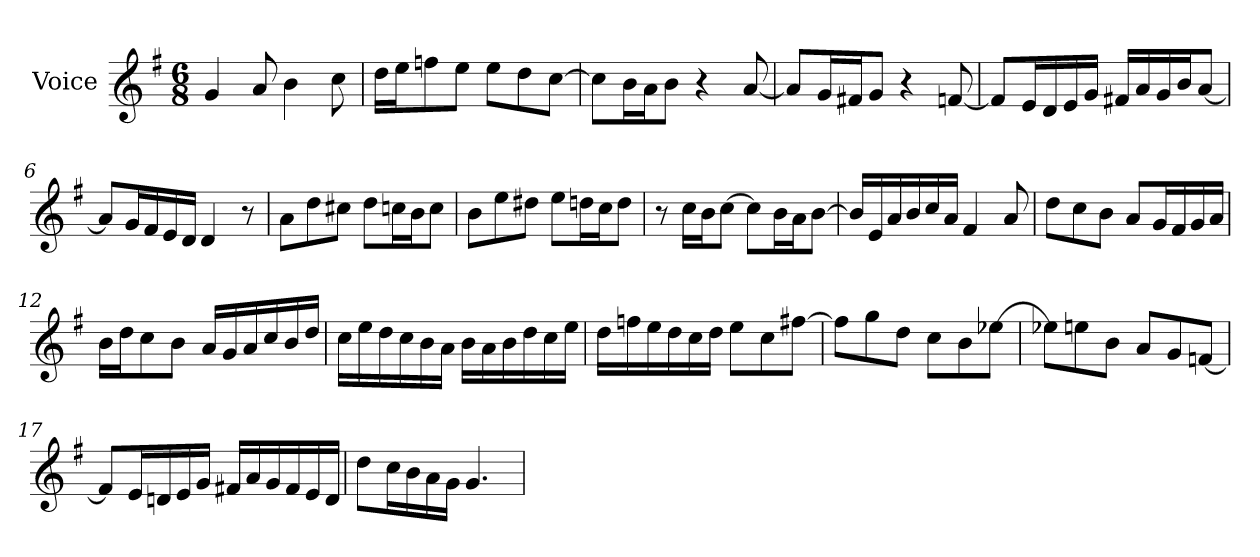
**kern
*part1
*staff1
*I"Voice
*I'V
*clefG2
*k[f#]
*M6/8
=1
4g/
8a/
4b\
8cc\
=2
16dd\LL
16ee\J
8ffn\
8ee\J
8ee\L
8dd\
[8cc\J
=3
8cc\L]
16b\L
16a\J
8b\J
4r
[8a/
=4
8a/L]
16g/L
16f#X/J
8g/J
4r
[8fn/
!!LO:LB:g=z
=5
8f/L]
16e/L
16d/
16e/
16g/JJ
16f#X/LL
16a/
16g/
16b/J
[8a/J
=6
8a/L]
16g/L
16f#/
16e/
16d/JJ
4d/
8r
=7
8a\L
8dd\
8cc#X\J
8dd\L
16ccn\L
16b\J
8cc\J
=8
8b\L
8ee\
8dd#X\J
8ee\L
16ddn\L
16cc\J
8dd\J
!!LO:LB:g=z
=9
8r
16cc\LL
16b\J
[8cc\J
8cc\L]
16b\L
16a\J
[8b\J
=10
16b/LL]
16e/
16a/
16b/
16cc/
16a/JJ
4f#/
8a/
=11
8dd\L
8cc\
8b\J
8a/L
16g/L
16f#/
16g/
16a/JJ
=12
16b\LL
16dd\J
8cc\
8b\J
16a/LL
16g/
16a/
16cc/
16b/
16dd/JJ
!!LO:LB:g=z
=13
16cc\LL
16ee\
16dd\
16cc\
16b\
16a\JJ
16b\LL
16a\
16b\
16dd\
16cc\
16ee\JJ
=14
16dd\LL
16ffn\
16ee\
16dd\
16cc\
16dd\JJ
8ee\L
8cc\
[8ff#X\J
=15
8ff#\L]
8gg\
8dd\J
8cc\L
8b\
[8ee-Xi\J
!!LO:LB:g=z
=16
8ee-Xi\L]
8ee\
8b\J
8a/L
8g/
[8fn/J
=17
8f/L]
16e/L
16dn/
16e/
16g/JJ
16f#X/LL
16a/
16g/
16f#/
16e/
16d/JJ
=18
8dd\L
16cc\L
16b\
16a\
16g\JJ
4.g/
=
*-
